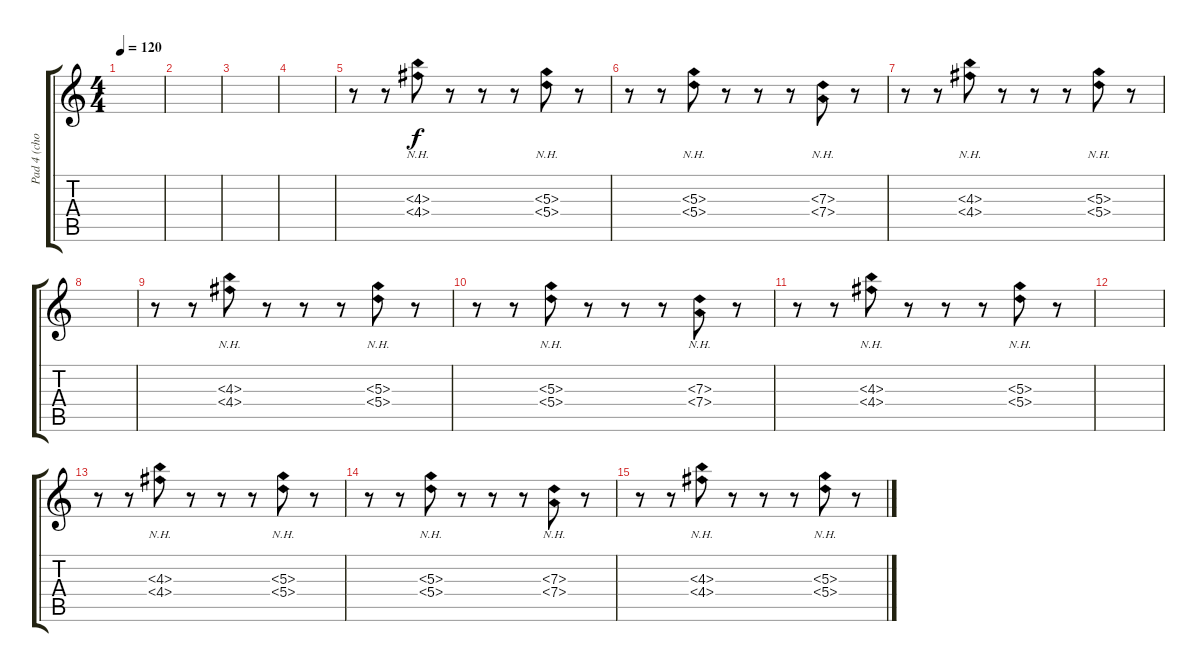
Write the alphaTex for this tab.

\track ("Pad 4 (choir)" "Pad 4 (cho") {instrument pad4choir}
\staff {score tabs}
\tuning (E4 B3 G3 D3 A2 E2) {hide}
\ts (4 4)
\tempo 120
\clef g2
\ks c
|
|
|
|
r.8 r.8 (4.3{nh} 4.4{nh}).8 r.8 r.8 r.8 (5.3{nh} 5.4{nh}).8 r.8 |
r.8 r.8 (5.3{nh} 5.4{nh}).8 r.8 r.8 r.8 (7.3{nh} 7.4{nh}).8 r.8 |
r.8 r.8 (4.3{nh} 4.4{nh}).8 r.8 r.8 r.8 (5.3{nh} 5.4{nh}).8 r.8 |
|
r.8 r.8 (4.3{nh} 4.4{nh}).8 r.8 r.8 r.8 (5.3{nh} 5.4{nh}).8 r.8 |
r.8 r.8 (5.3{nh} 5.4{nh}).8 r.8 r.8 r.8 (7.3{nh} 7.4{nh}).8 r.8 |
r.8 r.8 (4.3{nh} 4.4{nh}).8 r.8 r.8 r.8 (5.3{nh} 5.4{nh}).8 r.8 |
|
r.8 r.8 (4.3{nh} 4.4{nh}).8 r.8 r.8 r.8 (5.3{nh} 5.4{nh}).8 r.8 |
r.8 r.8 (5.3{nh} 5.4{nh}).8 r.8 r.8 r.8 (7.3{nh} 7.4{nh}).8 r.8 |
r.8 r.8 (4.3{nh} 4.4{nh}).8 r.8 r.8 r.8 (5.3{nh} 5.4{nh}).8 r.8
